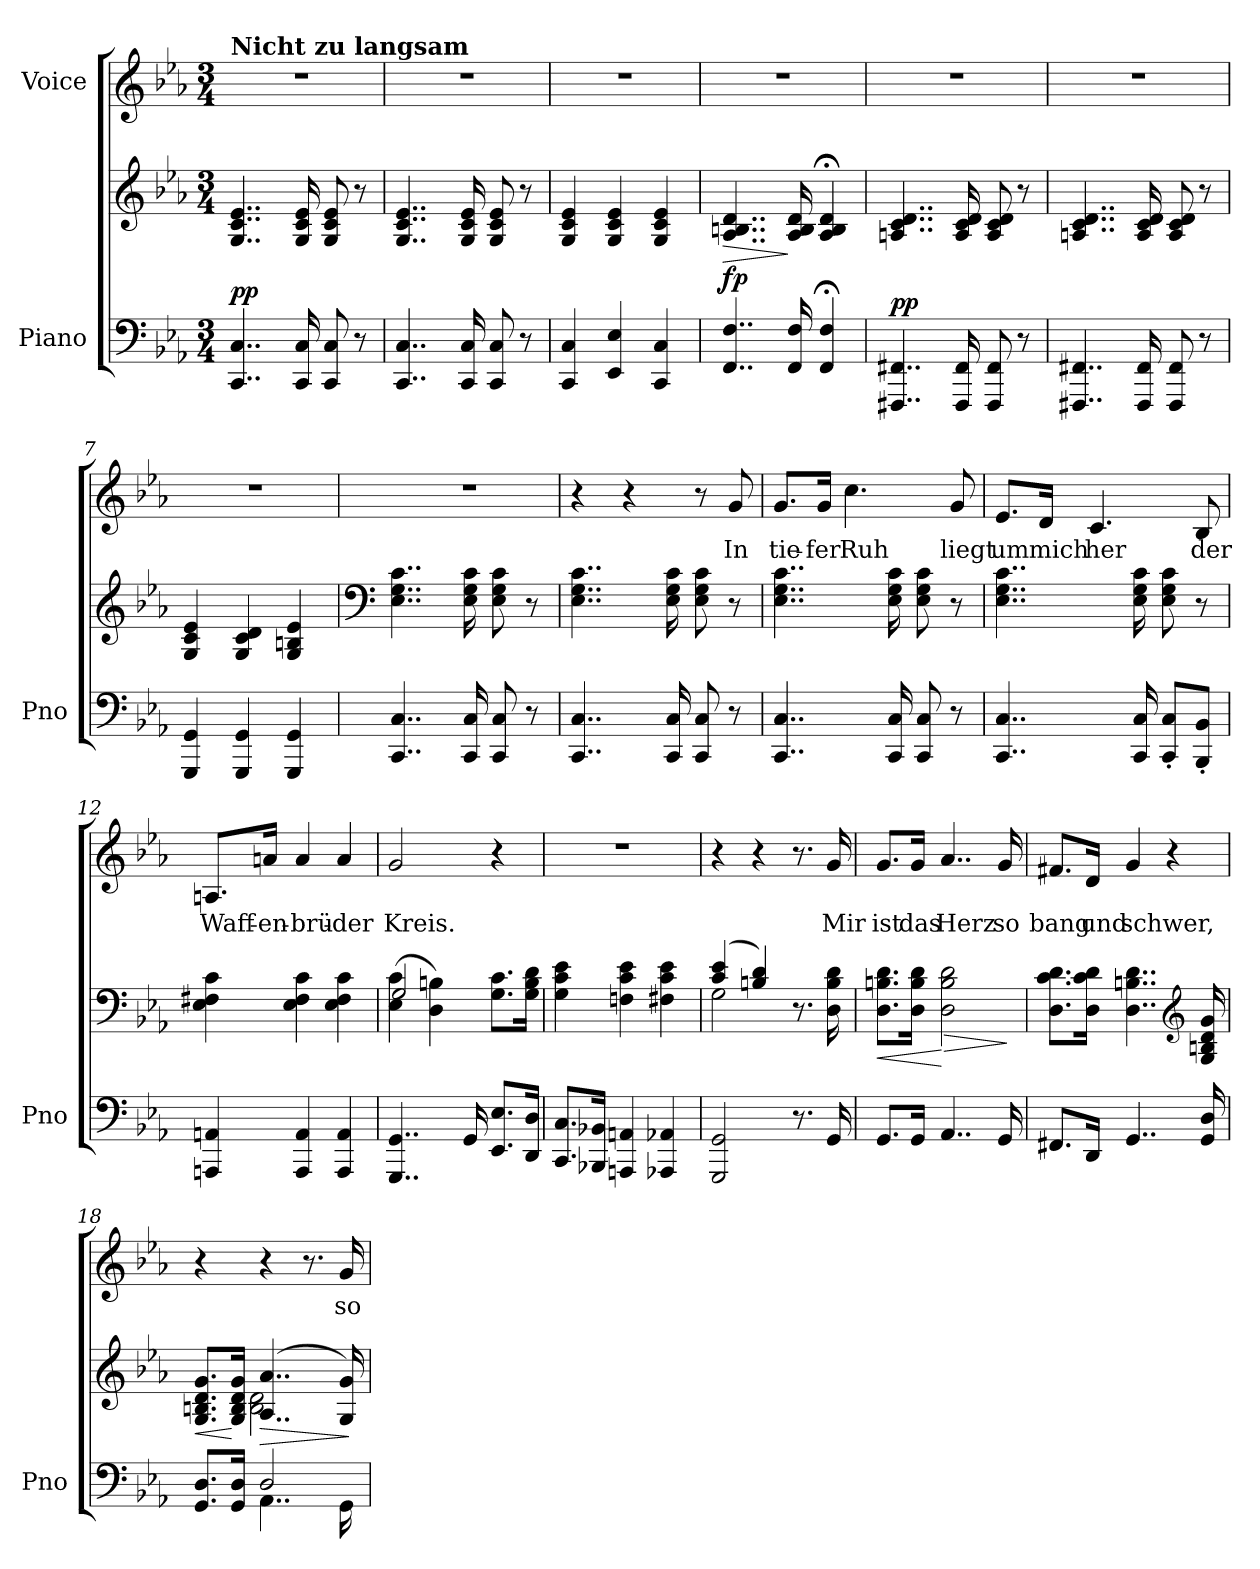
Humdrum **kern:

**kern	**kern	**dynam	**kern	**text
*part2	*part2	*part2	*part1	*part1
*staff3	*staff2	*staff2/3	*staff1	*staff1
*I"Piano	*	*	*I"Voice	*
*I'Pno	*	*	*	*
*clefF4	*clefG2	*	*clefG2	*
*k[b-e-a-]	*k[b-e-a-]	*	*k[b-e-a-]	*
*M3/4	*M3/4	*	*M3/4	*
=1	=1	=1	=1	=1
!	!	!	!LO:TX:a:B:t=Nicht zu langsam	!
!	!	!LO:DY:a=2	!	!
4..CC/ 4..C/	4..G/ 4..c/ 4..e-/	pp	2.r	.
16CC/ 16C/	16G/ 16c/ 16e-/	.	.	.
8CC/ 8C/	8G/ 8c/ 8e-/	.	.	.
8r	8r	.	.	.
=2	=2	=2	=2	=2
4..CC/ 4..C/	4..G/ 4..c/ 4..e-/	.	2.r	.
16CC/ 16C/	16G/ 16c/ 16e-/	.	.	.
8CC/ 8C/	8G/ 8c/ 8e-/	.	.	.
8r	8r	.	.	.
=3	=3	=3	=3	=3
4CC/ 4C/	4G/ 4c/ 4e-/	.	2.r	.
4EE-/ 4E-/	4G/ 4c/ 4e-/	.	.	.
4CC/ 4C/	4G/ 4c/ 4e-/	.	.	.
=4	=4	=4	=4	=4
!	!	!LO:HP:b	!	!
!	!	!LO:DY:n=1:a=2	!	!
4..FF/ 4..F/	4..A-/ 4..Bn/ 4..d/	> fp	2.r	.
16FF/ 16F/	16A-/ 16B/ 16d/	]	.	.
4FF/; 4F/;	4A-/;< 4B/;< 4d/;<	.	.	.
=5	=5	=5	=5	=5
!	!	!LO:DY:a=2	!	!
4..FFF#X/ 4..FF#X/	4..An/ 4..c/ 4..d/	pp	2.r	.
16FFF#/ 16FF#/	16A/ 16c/ 16d/	.	.	.
8FFF#/ 8FF#/	8A/ 8c/ 8d/	.	.	.
8r	8r	.	.	.
!!LO:LB:g=z
=6	=6	=6	=6	=6
4..FFF#X/ 4..FF#X/	4..An/ 4..c/ 4..d/	.	2.r	.
16FFF#/ 16FF#/	16A/ 16c/ 16d/	.	.	.
8FFF#/ 8FF#/	8A/ 8c/ 8d/	.	.	.
8r	8r	.	.	.
=7	=7	=7	=7	=7
4GGG/ 4GG/	4G/ 4c/ 4e-/	.	2.r	.
4GGG/ 4GG/	4G/ 4c/ 4d/	.	.	.
4GGG/ 4GG/	4G/ 4Bn/ 4e-/	.	.	.
=8	=8	=8	=8	=8
*	*clefF4	*	*	*
4..CC/ 4..C/	4..E-\ 4..G\ 4..c\	.	2.r	.
16CC/ 16C/	16E-\ 16G\ 16c\	.	.	.
8CC/ 8C/	8E-\ 8G\ 8c\	.	.	.
8r	8r	.	.	.
=9	=9	=9	=9	=9
4..CC/ 4..C/	4..E-\ 4..G\ 4..c\	.	4r	.
.	.	.	4r	.
16CC/ 16C/	16E-\ 16G\ 16c\	.	.	.
8CC/ 8C/	8E-\ 8G\ 8c\	.	8r	.
!	!	!	!	!LO:LY:b
8r	8r	.	8g/	In
=10	=10	=10	=10	=10
!	!	!	!	!LO:LY:b
4..CC/ 4..C/	4..E-\ 4..G\ 4..c\	.	8.g/L	tie-
!	!	!	!	!LO:LY:b
.	.	.	16g/Jk	-fer
!	!	!	!	!LO:LY:b
.	.	.	4.cc\	Ruh
16CC/ 16C/	16E-\ 16G\ 16c\	.	.	.
8CC/ 8C/	8E-\ 8G\ 8c\	.	.	.
!	!	!	!	!LO:LY:b
8r	8r	.	8g/	liegt
=11	=11	=11	=11	=11
!	!	!	!	!LO:LY:b
4..CC/ 4..C/	4..E-\ 4..G\ 4..c\	.	8.e-/L	um
!	!	!	!	!LO:LY:b
.	.	.	16d/Jk	mich
!	!	!	!	!LO:LY:b
.	.	.	4.c/	her
16CC/ 16C/	16E-\ 16G\ 16c\	.	.	.
8CC/' 8C/'L	8E-\ 8G\ 8c\	.	.	.
!	!	!	!	!LO:LY:b
8BBB-/' 8BB-/'J	8r	.	8B-/	der
!!LO:LB:g=z
=12	=12	=12	=12	=12
!	!	!	!	!LO:LY:b
4AAAn/ 4AAn/	4E-\ 4F#X\ 4c\	.	8.An/L	Waff-
!	!	!	!	!LO:LY:b
.	.	.	16an/Jk	-en-
!	!	!	!	!LO:LY:b
4AAA/ 4AA/	4E-\ 4F#\ 4c\	.	4a/	-brü-
!	!	!	!	!LO:LY:b
4AAA/ 4AA/	4E-\ 4F#\ 4c\	.	4a/	-der
=13	=13	=13	=13	=13
*	*^	*	*	*
!	!	!	!	!	!LO:LY:b
4..GGG/ 4..GG/	(>4E-\ 4c\	2G/	.	2g/	Kreis.
.	4D\ 4Bn\)	.	.	.	.
16GG/	.	.	.	.	.
8.EE-/ 8.E-/L	8.G\ 8.c\L	4ryy	.	4r	.
16DD/ 16D/Jk	16G\ 16B\ 16d\Jk	.	.	.	.
*	*v	*v	*	*	*
=14	=14	=14	=14	=14
8.CC/ 8.C/L	4G\ 4c\ 4e-\	.	2.r	.
16BBB-X/ 16BB-X/Jk	.	.	.	.
4AAAn/ 4AAn/	4Fn\ 4c\ 4e-\	.	.	.
4AAA-X/ 4AA-X/	4F#X\ 4c\ 4e-\	.	.	.
=15	=15	=15	=15	=15
*	*^	*	*	*
2GGG/ 2GG/	(4c/ 4e-/	2G\	.	4r	.
.	4Bn/ 4d/)	.	.	4r	.
8.r	4ryy	8.r	.	8.r	.
!	!	!	!	!	!LO:LY:b
16GG/	.	16D\ 16B\ 16d\	.	16g/	Mir
=16	=16	=16	=16	=16	=16
!	!	!	!LO:HP:b	!	!LO:LY:b
*	*v	*v	*	*	*
8.GG/L	8.D\ 8.Bn\ 8.d\L	<	8.g/L	ist
!	!	!	!	!LO:LY:b
16GG/Jk	16D\ 16B\ 16d\Jk	.	16g/Jk	das
!	!	!LO:HP:n=1:b	!	!LO:LY:b
4..AA-/	2D\ 2B\ 2d\	[ >	4..a-/	Herz
!	!	!	!	!LO:LY:b
16GG/	.	.	16g/	so
.	.	]	.	.
!!LO:LB:g=z
=17	=17	=17	=17	=17
!	!	!	!	!LO:LY:b
8.FF#X/L	8.D\ 8.c\ 8.d\L	.	8.f#X/L	bang
!	!	!	!	!LO:LY:b
16DD/Jk	16D\ 16c\ 16d\Jk	.	16d/Jk	und
!	!	!	!	!LO:LY:b
4..GG/	4..D\ 4..Bn\ 4..d\	.	4g/	schwer,
.	.	.	4r	.
*	*clefG2	*	*	*
16GG/ 16D/	16G/ 16Bn/ 16d/ 16g/	.	.	.
=18	=18	=18	=18	=18
*^	*	*	*	*
!	!	!	!LO:HP:b	!	!
*	*	*^	*	*	*
8.GG/ 8.D/L	4ryy	8.G/ 8.Bn/ 8.d/ 8.g/L	4ryy	<	4r	.
16GG/ 16D/Jk	.	16G/ 16B/ 16d/ 16g/Jk	.	[	.	.
!	!	!	!	!LO:HP:b	!	!
2D/	4..AA-\	(4..A-/ 4..a-/	2B\ 2d\	>	4r	.
.	.	.	.	.	8.r	.
!	!	!	!	!	!	!LO:LY:b
.	16GG\	16G/ 16g/)	.	.	16g/	so
*v	*v	*	*	*	*	*
*	*v	*v	*	*	*
.	.	]	.	.
=	=	=	=	=
*-	*-	*-	*-	*-
